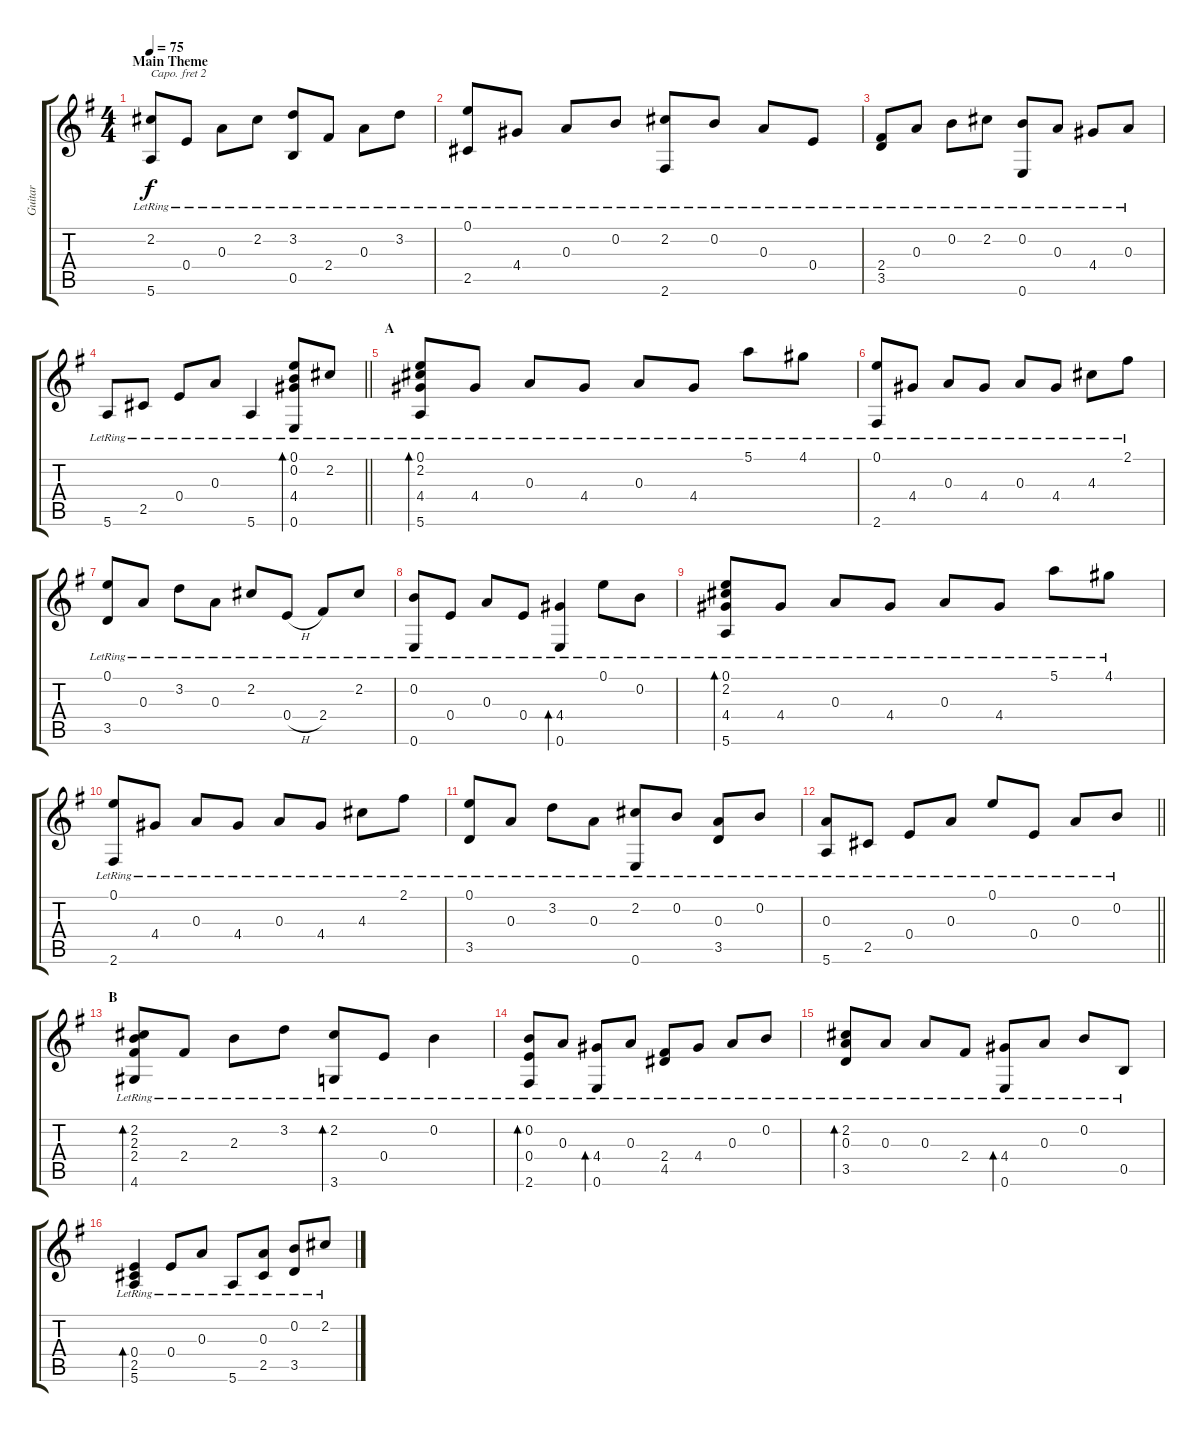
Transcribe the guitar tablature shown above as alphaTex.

\track ("Guitar" "Guitar") {instrument acousticguitarsteel}
\staff {score tabs}
\capo 2
\tuning (D4 A3 G3 D3 A2 D2) {hide}
\ts (4 4)
\section ("" "Main Theme")
\tempo 75
\clef g2
\ks g
(2.2{lr} 5.6{lr}).8{dy f instrument acousticguitarsteel} 0.4{lr}.8 0.3{lr}.8 2.2{lr}.8 (3.2{lr} 0.5{lr}).8 2.4{lr}.8 0.3{lr}.8 3.2{lr}.8 |
(0.1{lr} 2.5{lr}).8 4.4{lr}.8 0.3{lr}.8 0.2{lr}.8 (2.2{lr} 2.6{lr}).8 0.2{lr}.8 0.3{lr}.8 0.4{lr}.8 |
(2.4{lr} 3.5{lr}).8 0.3{lr}.8 0.2{lr}.8 2.2{lr}.8 (0.2{lr} 0.6{lr}).8 0.3{lr}.8 4.4{lr}.8 0.3{lr}.8 |
\barLineRight lightlight
5.6{lr}.8 2.5{lr}.8 0.4{lr}.8 0.3{lr}.8 5.6{lr}.4 (0.1{lr} 0.2{lr} 4.4{lr} 0.6{lr}).8{bd 240} 2.2{lr}.8 |
\section ("" "A")
(0.1{lr} 2.2{lr} 4.4{lr} 5.6{lr}).8{bd 240} 4.4{lr}.8 0.3{lr}.8 4.4{lr}.8 0.3{lr}.8 4.4{lr}.8 5.1{lr}.8 4.1{lr}.8 |
(0.1{lr} 2.6{lr}).8 4.4{lr}.8 0.3{lr}.8 4.4{lr}.8 0.3{lr}.8 4.4{lr}.8 4.3{lr}.8 2.1{lr}.8 |
(0.1{lr} 3.5{lr}).8 0.3{lr}.8 3.2{lr}.8 0.3{lr}.8 2.2{lr}.8 0.4{h lr}.8 2.4{lr}.8 2.2{lr}.8 |
(0.2{lr} 0.6{lr}).8 0.4{lr}.8 0.3{lr}.8 0.4{lr}.8 (4.4{lr} 0.6{lr}).4{bd 240} 0.1{lr}.8 0.2{lr}.8 |
(0.1{lr} 2.2{lr} 4.4{lr} 5.6{lr}).8{bd 240} 4.4{lr}.8 0.3{lr}.8 4.4{lr}.8 0.3{lr}.8 4.4{lr}.8 5.1{lr}.8 4.1{lr}.8 |
(0.1{lr} 2.6{lr}).8 4.4{lr}.8 0.3{lr}.8 4.4{lr}.8 0.3{lr}.8 4.4{lr}.8 4.3{lr}.8 2.1{lr}.8 |
(0.1{lr} 3.5{lr}).8 0.3{lr}.8 3.2{lr}.8 0.3{lr}.8 (2.2{lr} 0.6{lr}).8 0.2{lr}.8 (0.3{lr} 3.5{lr}).8 0.2{lr}.8 |
\barLineRight lightlight
(0.3{lr} 5.6{lr}).8 2.5{lr}.8 0.4{lr}.8 0.3{lr}.8 0.1{lr}.8 0.4{lr}.8 0.3{lr}.8 0.2{lr}.8 |
\section ("" "B")
(2.2{lr} 2.3{lr} 2.4{lr} 4.6{lr}).8{bd 240} 2.4{lr}.8 2.3{lr}.8 3.2{lr}.8 (2.2{lr} 3.6{lr}).8{bd 240} 0.4{lr}.8 0.2{lr}.4 |
(0.2{lr} 0.4{lr} 2.6{lr}).8{bd 240} 0.3{lr}.8 (4.4{lr} 0.6{lr}).8{bd 240} 0.3{lr}.8 (2.4{lr} 4.5{lr}).8 4.4{lr}.8 0.3{lr}.8 0.2{lr}.8 |
(2.2{lr} 0.3{lr} 3.5{lr}).8{bd 240} 0.3{lr}.8 0.3{lr}.8 2.4{lr}.8 (4.4{lr} 0.6{lr}).8{bd 240} 0.3{lr}.8 0.2{lr}.8 0.5{lr}.8 |
(0.4{lr} 2.5{lr} 5.6{lr}).4{bd 240} 0.4{lr}.8 0.3{lr}.8 5.6{lr}.8 (0.3{lr} 2.5{lr}).8 (0.2{lr} 3.5{lr}).8 2.2{lr}.8
